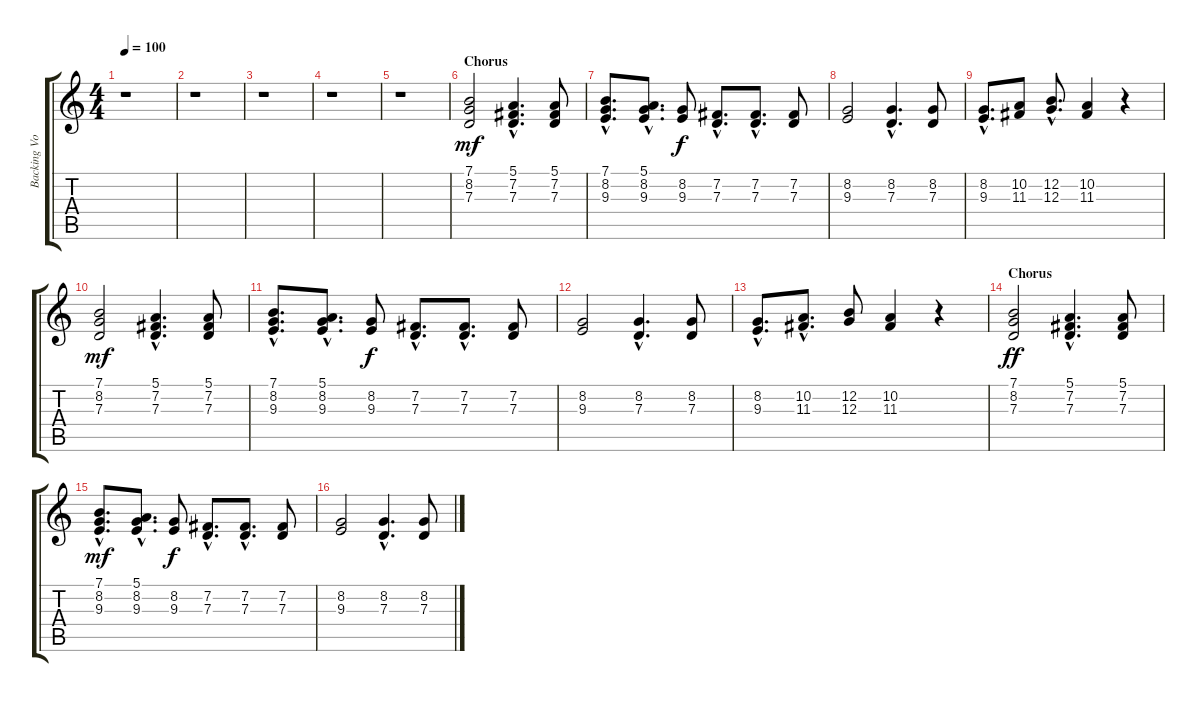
\track ("Backing Vocals" "Backing Vo") {instrument choiraahs}
\staff {score tabs}
\tuning (E4 B3 G3 D3 A2 E2) {hide}
\ts (4 4)
\tempo 100
\clef g2
\ks c
r.1{dy mf} |
r.1 |
r.1 |
r.1 |
r.1 |
\section ("" "Chorus")
(7.1 8.2 7.3).2 (5.1{hac} 7.2{hac} 7.3{hac}).4{d} (5.1 7.2 7.3).8 |
(7.1{hac} 8.2{hac} 9.3{hac}).8{d} (5.1{hac} 8.2{hac} 9.3{hac}).8{d} (8.2 9.3).8{dy f} (7.2{hac} 7.3{hac}).8{d} (7.2{hac} 7.3{hac}).8{d} (7.2 7.3).8 |
(8.2 9.3).2 (8.2{hac} 7.3{hac}).4{d} (8.2 7.3).8 |
(8.2{hac} 9.3{hac}).8{d} (10.2 11.3).8 (12.2{hac} 12.3{hac}).8{d} (10.2 11.3).4 r.4 |
(7.1 8.2 7.3).2{dy mf} (5.1{hac} 7.2{hac} 7.3{hac}).4{d} (5.1 7.2 7.3).8 |
(7.1{hac} 8.2{hac} 9.3{hac}).8{d} (5.1{hac} 8.2{hac} 9.3{hac}).8{d} (8.2 9.3).8{dy f} (7.2{hac} 7.3{hac}).8{d} (7.2{hac} 7.3{hac}).8{d} (7.2 7.3).8 |
(8.2 9.3).2 (8.2{hac} 7.3{hac}).4{d} (8.2 7.3).8 |
(8.2{hac} 9.3{hac}).8{d} (10.2{hac} 11.3{hac}).8{d} (12.2 12.3).8 (10.2 11.3).4 r.4 |
\section ("" "Chorus")
(7.1 8.2 7.3).2{dy ff} (5.1{hac} 7.2{hac} 7.3{hac}).4{d} (5.1 7.2 7.3).8 |
(7.1{hac} 8.2{hac} 9.3{hac}).8{d dy mf} (5.1{hac} 8.2{hac} 9.3{hac}).8{d} (8.2 9.3).8{dy f} (7.2{hac} 7.3{hac}).8{d} (7.2{hac} 7.3{hac}).8{d} (7.2 7.3).8 |
(8.2 9.3).2 (8.2{hac} 7.3{hac}).4{d} (8.2 7.3).8
